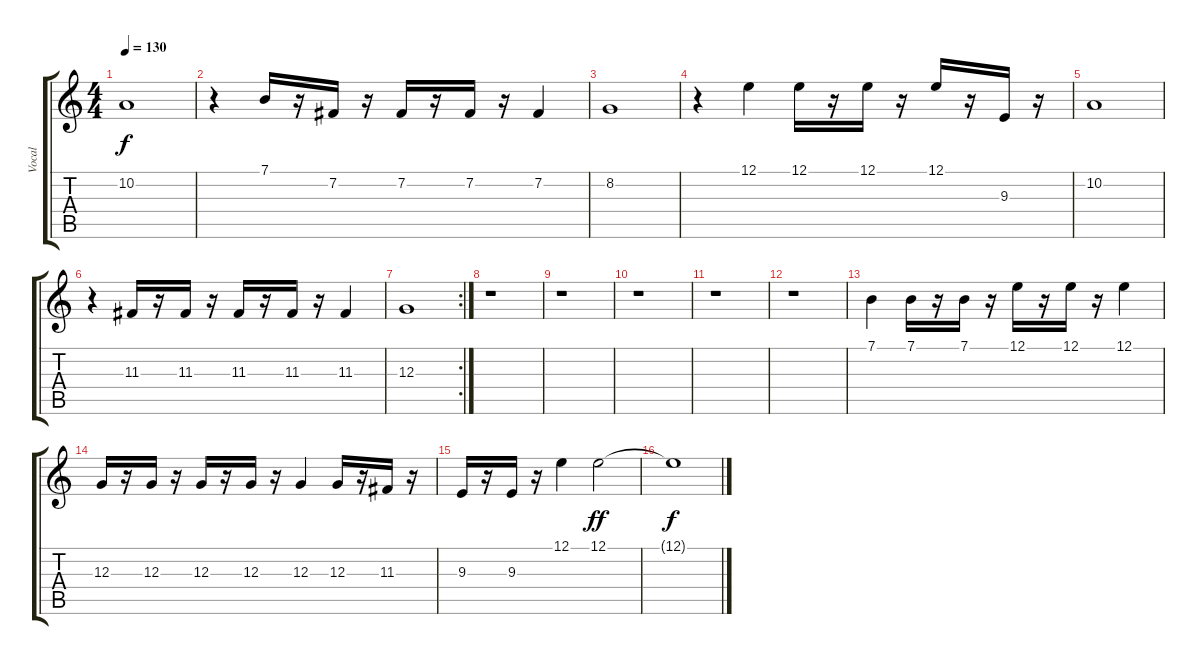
\track ("Vocal" "Vocal") {instrument synthbrass1}
\staff {score tabs}
\tuning (E4 B3 G3 D3 A2 E2) {hide}
\ts (4 4)
\tempo 130
\clef g2
\ks c
10.2.1{dy f} |
r.4 7.1.16 r.16 7.2.16 r.16 7.2.16 r.16 7.2.16 r.16 7.2.4 |
8.2.1 |
r.4 12.1.4 12.1.16 r.16 12.1.16 r.16 12.1.16 r.16 9.3.16 r.16 |
10.2.1 |
r.4 11.3.16 r.16 11.3.16 r.16 11.3.16 r.16 11.3.16 r.16 11.3.4 |
\rc 2
12.3.1 |
r.1 |
r.1 |
r.1 |
r.1 |
r.1 |
7.1.4 7.1.16 r.16 7.1.16 r.16 12.1.16 r.16 12.1.16 r.16 12.1.4 |
12.3.16 r.16 12.3.16 r.16 12.3.16 r.16 12.3.16 r.16 12.3.4 12.3.16 r.16 11.3.16 r.16 |
9.3.16 r.16 9.3.16 r.16 12.1.4 12.1.2{dy ff} |
12.1{t}.1{dy f}
